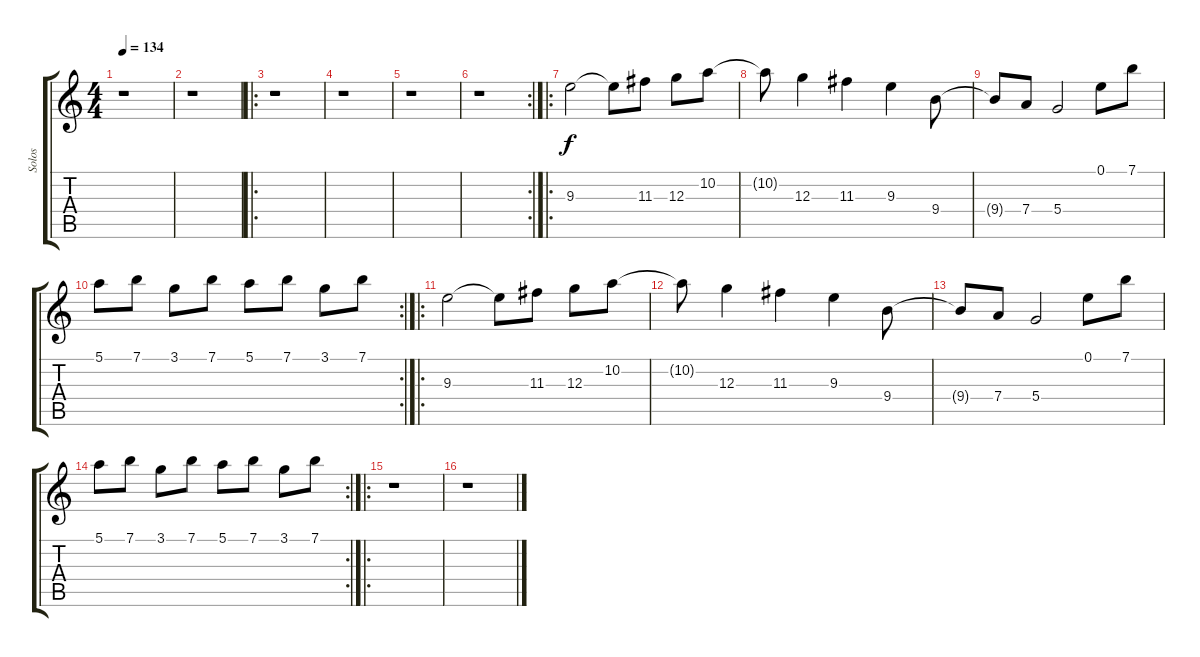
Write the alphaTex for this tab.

\track ("Solos" "Solos") {instrument distortionguitar}
\staff {score tabs}
\tuning (E4 B3 G3 D3 A2 E2) {hide}
\ts (4 4)
\tempo 134
\clef g2
\ks c
r.1{dy f instrument distortionguitar} |
r.1 |
\ro
r.1 |
r.1 |
r.1 |
\rc 2
r.1 |
\ro
9.3.2 9.3{t}.8 11.3.8 12.3.8 10.2.8 |
10.2{t}.8 12.3.4 11.3.4 9.3.4 9.4.8 |
9.4{t}.8 7.4.8 5.4.2 0.1.8 7.1.8 |
\rc 2
5.1.8 7.1.8 3.1.8 7.1.8 5.1.8 7.1.8 3.1.8 7.1.8 |
\ro
9.3.2 9.3{t}.8 11.3.8 12.3.8 10.2.8 |
10.2{t}.8 12.3.4 11.3.4 9.3.4 9.4.8 |
9.4{t}.8 7.4.8 5.4.2 0.1.8 7.1.8 |
\rc 2
5.1.8 7.1.8 3.1.8 7.1.8 5.1.8 7.1.8 3.1.8 7.1.8 |
\ro
r.1 |
r.1
